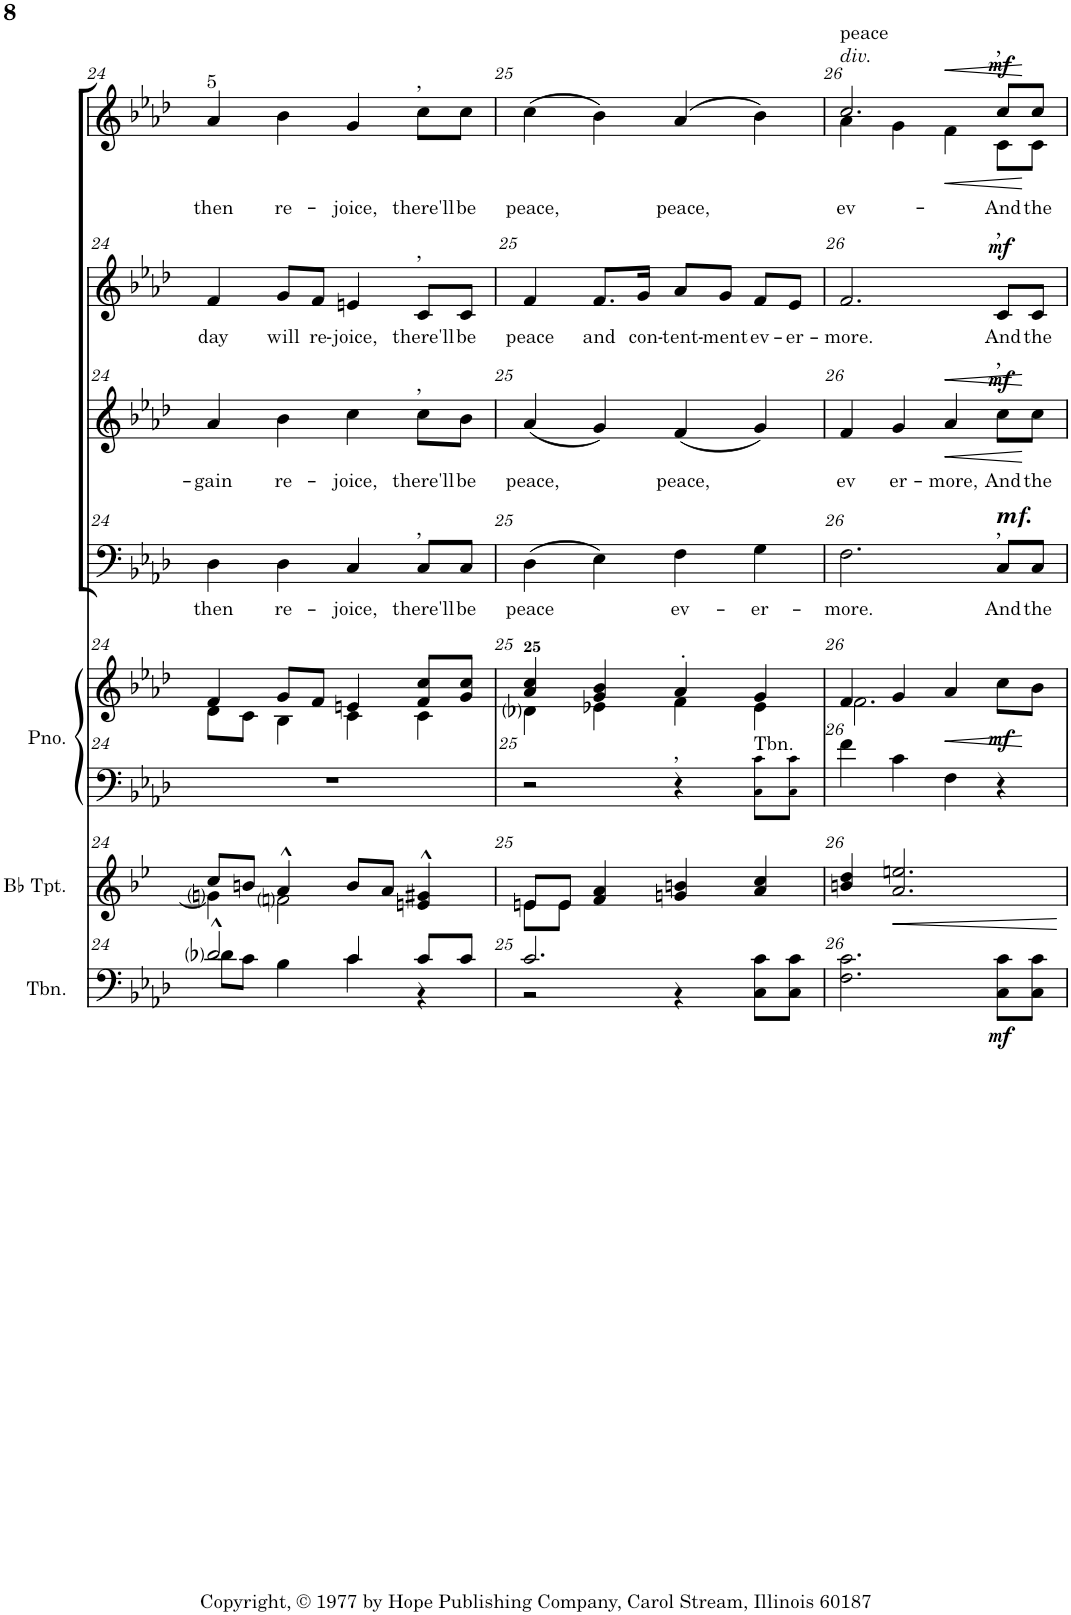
**kern	**dynam	**kern	**kern	**kern	**dynam	**kern	**text	**kern	**text	**dynam	**kern	**text	**dynam	**kern	**text	**dynam
*part7	*part7	*part6	*part5	*part5	*part5	*part4	*part4	*part3	*part3	*part3	*part2	*part2	*part2	*part1	*part1	*part1
*staff8	*staff8	*staff7	*staff6	*staff5	*staff5/6	*staff4	*staff4	*staff3	*staff3	*staff3	*staff2	*staff2	*staff2	*staff1	*staff1	*staff1
*I"Trombone	*	*I"Bb Trumpet	*I"Piano	*	*	*I"Bass	*	*I"Tenor	*	*	*I"Alto	*	*	*I"Soprano	*	*
*I'Tbn.	*	*I'Bb Tpt.	*I'Pno.	*	*	*	*	*	*	*	*	*	*	*	*	*
!!LO:PB:g=z
*clefF4	*	*clefG2	*clefF4	*clefG2	*	*clefF4	*	*clefG2	*	*	*clefG2	*	*	*clefG2	*	*
*	*	*Trd1c2	*	*	*	*	*	*	*	*	*	*	*	*	*	*
*k[b-e-a-d-]	*	*k[b-e-]	*k[b-e-a-d-]	*k[b-e-a-d-]	*	*k[b-e-a-d-]	*	*k[b-e-a-d-]	*	*	*k[b-e-a-d-]	*	*	*k[b-e-a-d-]	*	*
*M4/4	*	*M4/4	*M4/4	*M4/4	*	*M4/4	*	*M4/4	*	*	*M4/4	*	*	*M4/4	*	*
*met(c)	*	*met(c)	*met(c)	*met(c)	*	*met(c)	*	*met(c)	*	*	*met(c)	*	*	*met(c)	*	*
=24	=24	=24	=24	=24	=24	=24	=24	=24	=24	=24	=24	=24	=24	=24	=24	=24
*^	*	*^	*	*^	*	*	*	*	*	*	*	*	*	*	*	*
*	*	*	*	*^	*	*	*	*	*	*	*	*	*	*	*	*	*	*	*
!	!	!	!	!	!	!	!	!	!	!	!	!	!	!	!	!	!	!LO:TX:a:t=5	!	!
!	!	!	!	!	!	!	!	!	!	!	!LO:LY:b	!	!LO:LY:b	!	!	!LO:LY:b	!	!	!LO:LY:b	!
2d-i^^/	8d-i\L	.	8cc/L	4gni\]	4ryy	1r	4f/	8d-\L	.	4D-\	then	4a-/	-gain	.	4f/	day	.	4a-/	then	.
.	8c\J	.	8bn/J	.	.	.	.	8c\J	.	.	.	.	.	.	.	.	.	.	.	.
!	!	!	!	!	!	!	!	!	!	!	!LO:LY:b	!	!LO:LY:b	!	!	!LO:LY:b	!	!	!LO:LY:b	!
.	4B-\	.	4a^^/	2fni\	2ryy	.	8g/L	4B-\	.	4D-\	re-	4b-\	re-	.	8g/L	will	.	4b-\	re-	.
!	!	!	!	!	!	!	!	!	!	!	!	!	!	!	!	!LO:LY:b	!	!	!	!
.	.	.	.	.	.	.	8f/J	.	.	.	.	.	.	.	8f/J	re-	.	.	.	.
!	!	!	!	!	!	!	!	!	!	!	!LO:LY:b	!	!LO:LY:b	!	!	!LO:LY:b	!	!	!LO:LY:b	!
4c/	4c\	.	8b/L	.	.	.	4en/	4c\	.	4C/	-joice,	4cc\	-joice,	.	4en/	-joice,	.	4g/	-joice,	.
.	.	.	8a/J	.	.	.	.	.	.	.	.	.	.	.	.	.	.	.	.	.
!	!	!	!	!	!	!	!	!	!	!	!	!	!	!	!	!	!	!LO:TX:a:t=,	!	!
!	!	!	!	!	!	!	!	!	!	!	!	!	!	!	!LO:TX:a:t=,	!	!	!	!	!
!	!	!	!	!	!	!	!	!	!	!	!	!LO:TX:a:t=,	!	!	!	!	!	!	!	!
!	!	!	!	!	!	!	!	!	!	!LO:TX:a:t=,	!	!	!	!	!	!	!	!	!	!
!	!	!	!	!	!	!	!	!	!	!	!LO:LY:b	!	!LO:LY:b	!	!	!LO:LY:b	!	!	!LO:LY:b	!
8c/L	4r	.	4en/^^ 4g#X/^^	4ryy	4ryy	.	8f/ 8cc/L	4c\	.	8C/L	there'll	8cc\L	there'll	.	8c/L	there'll	.	8cc\L	there'll	.
!	!	!	!	!	!	!	!	!	!	!	!LO:LY:b	!	!LO:LY:b	!	!	!LO:LY:b	!	!	!LO:LY:b	!
8c/J	.	.	.	.	.	.	8g/ 8cc/J	.	.	8C/J	be	8b-\J	be	.	8c/J	be	.	8cc\J	be	.
=25	=25	=25	=25	=25	=25	=25	=25	=25	=25	=25	=25	=25	=25	=25	=25	=25	=25	=25	=25	=25
!	!	!	!	!	!	!	!LO:TX:a:B:t=25	!	!	!	!	!	!	!	!	!	!	!	!	!
!	!	!	!	!	!	!	!	!	!	!	!LO:LY:b	!	!LO:LY:b	!	!	!LO:LY:b	!	!	!LO:LY:b	!
*	*	*	*	*	*	*	*	*	*	*	*	*	*	*	*	*	*	*^	*	*
2.c/	2r	.	8en/L	8e\L	4ryy	2r	4a-/ 4cc/	4d-i\	.	(>4D-\	peace	(<4a-/	peace,	.	4f/	peace	.	(>4cc\	2ryy	peace,	.
.	.	.	8e/J	8e\J	.	.	.	.	.	.	.	.	.	.	.	.	.	.	.	.	.
!	!	!	!	!	!	!	!	!	!	!	!	!	!	!	!	!LO:LY:b	!	!	!	!	!
.	.	.	4f/ 4a/	2ryy	2ryy	.	4g/ 4b-/	4e-X\	.	4E-\)	.	4g/)	.	.	8.f/L	and	.	4b-\)	.	.	.
!	!	!	!	!	!	!	!	!	!	!	!	!	!	!	!	!LO:LY:b	!	!	!	!	!
.	.	.	.	.	.	.	.	.	.	.	.	.	.	.	16g/Jk	con-	.	.	.	.	.
!	!	!	!	!	!	!LO:TX:a:t=,	!	!	!	!	!	!	!	!	!	!	!	!	!	!	!
!	!	!	!	!	!	!	!	!	!	!	!LO:LY:b	!	!LO:LY:b	!	!	!LO:LY:b	!	!	!	!LO:LY:b	!
.	4r	.	4gn/ 4bn/	.	.	4r	4a-'/	4f\	.	4F\	ev-	(<4f/	peace,	.	8a-/L	-tent-	.	(>4a-/	2ryy	peace,	.
!	!	!	!	!	!	!	!	!	!	!	!	!	!	!	!	!LO:LY:b	!	!	!	!	!
.	.	.	.	.	.	.	.	.	.	.	.	.	.	.	8g/J	-ment	.	.	.	.	.
!	!	!	!	!	!	!LO:TX:a:t=Tbn.	!	!	!	!	!	!	!	!	!	!	!	!	!	!	!
!	!	!	!	!	!	!	!	!	!	!	!LO:LY:b	!	!	!	!	!LO:LY:b	!	!	!	!	!
8C\ 8c\L	4ryy	.	4a/ 4cc/	4ryy	4ryy	8C\ 8c\L	4g/	4e-\	.	4G\	-er-	4g/)	.	.	8f/L	ev-	.	4b-\)	.	.	.
!	!	!	!	!	!	!	!	!	!	!	!	!	!	!	!	!LO:LY:b	!	!	!	!	!
8C\ 8c\J	.	.	.	.	.	8C\ 8c\J	.	.	.	.	.	.	.	.	8e-/J	-er-	.	.	.	.	.
=26	=26	=26	=26	=26	=26	=26	=26	=26	=26	=26	=26	=26	=26	=26	=26	=26	=26	=26	=26	=26	=26
!	!	!	!	!	!	!	!	!	!	!	!	!	!	!	!	!	!	!LO:TX:a:i:t=div.	!	!	!
!	!	!	!	!	!	!	!	!	!	!	!	!	!	!	!	!	!	!LO:TX:a:t=peace	!	!	!
!	!	!	!	!	!	!	!	!	!	!	!LO:LY:b	!	!LO:LY:b	!	!	!LO:LY:b	!	!	!	!LO:LY:b	!
2.F\ 2.c\	2ryy	.	4bn/ 4dd/	4ryy	4ryy	4f\	4f/	2.f\	.	2.F\	-more.	4f/	ev	.	2.f/	-more.	.	2.cc/	4a-\	ev-	.
!	!	!	!	!	!	!	!	!	!	!	!	!	!LO:LY:b	!	!	!	!	!	!	!	!
.	.	.	2.a/ 2.een/	2ryy	2.ryy	4c\	4g/	.	.	.	.	4g/	er-	.	.	.	.	.	4g\	.	.
!	!	!	!	!	!	!	!	!	!	!	!	!	!LO:LY:b	!	!	!	!	!	!	!	!
.	2ryy	.	.	.	.	4F\	4a-/	.	.	.	.	4a-/	-more,	.	.	.	.	.	4f\	.	.
!	!	!	!	!	!	!	!	!	!	!	!	!	!	!	!	!	!	!LO:TX:a:t=,	!	!	!
!	!	!	!	!	!	!	!	!	!	!	!	!	!	!	!LO:TX:a:t=,	!	!	!	!	!	!
!	!	!	!	!	!	!	!	!	!	!	!	!LO:TX:a:t=,	!	!	!	!	!	!	!	!	!
!	!	!	!	!	!	!	!	!	!	!LO:TX:a:t=,	!	!	!	!	!	!	!	!	!	!	!
!	!	!	!	!	!	!	!	!	!	!LO:TX:a:Bi:t=mf.	!	!	!	!	!	!	!	!	!	!	!
!	!	!LO:DY:b	!	!	!	!	!	!	!LO:DY:b	!	!LO:LY:b	!	!LO:LY:b	!LO:DY:a	!	!LO:LY:b	!LO:DY:a	!	!	!LO:LY:b	!LO:DY:a
8C\ 8c\L	.	mf	.	4ryy	.	4r	8cc\L	4ryy	mf	8C/L	And	8cc\L	And	mf	8c/L	And	mf	8cc/L	8c\L	-And	mf
!	!	!	!	!	!	!	!	!	!	!	!LO:LY:b	!	!LO:LY:b	!	!	!LO:LY:b	!	!	!	!LO:LY:b	!
8C\ 8c\J	.	.	.	.	.	.	8b-\J	.	.	8C/J	the	8cc\J	the	.	8c/J	the	.	8cc/J	8c\J	the	.
*v	*v	*	*	*	*	*	*v	*v	*	*	*	*	*	*	*	*	*	*v	*v	*	*
*	*	*v	*v	*v	*	*	*	*	*	*	*	*	*	*	*	*	*	*
=	=	=	=	=	=	=	=	=	=	=	=	=	=	=	=	=
*-	*-	*-	*-	*-	*-	*-	*-	*-	*-	*-	*-	*-	*-	*-	*-	*-
